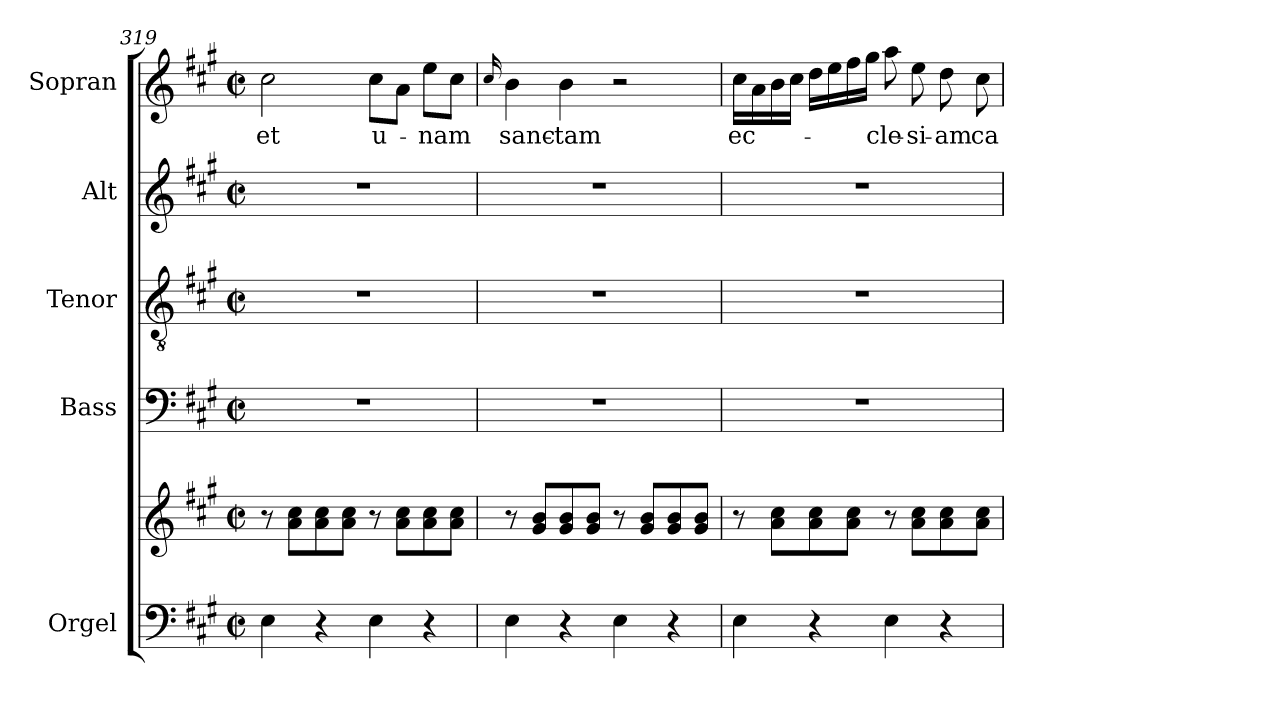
**kern	**kern	**kern	**kern	**kern	**kern	**text
*part5	*part5	*part4	*part3	*part2	*part1	*part1
*staff6	*staff5	*staff4	*staff3	*staff2	*staff1	*staff1
*I"Orgel	*	*I"Bass	*I"Tenor	*I"Alt	*I"Sopran	*
*I'Org.	*	*I'B.	*I'T.	*I'A.	*I'S.	*
*clefF4	*clefG2	*clefF4	*clefGv2	*clefG2	*clefG2	*
*k[f#c#g#]	*k[f#c#g#]	*k[f#c#g#]	*k[f#c#g#]	*k[f#c#g#]	*k[f#c#g#]	*
*A:	*A:	*A:	*A:	*A:	*A:	*
*M2/2	*M2/2	*M2/2	*M2/2	*M2/2	*M2/2	*
*met(c|)	*met(c|)	*met(c|)	*met(c|)	*met(c|)	*met(c|)	*
=319	=319	=319	=319	=319	=319	=319
!	!	!	!	!	!	!LO:LY:b
4E\	8r	1r	1r	1r	2cc#\	et
.	8a\ 8cc#\L	.	.	.	.	.
4r	8a\ 8cc#\	.	.	.	.	.
.	8a\ 8cc#\J	.	.	.	.	.
!	!	!	!	!	!	!LO:LY:b
4E\	8r	.	.	.	8cc#\L	u-
.	8a\ 8cc#\L	.	.	.	8a\J	.
!	!	!	!	!	!	!LO:LY:b
4r	8a\ 8cc#\	.	.	.	8ee\L	-nam
.	8a\ 8cc#\J	.	.	.	8cc#\J	.
=320	=320	=320	=320	=320	=320	=320
.	.	.	.	.	16qqcc#/	.
!	!	!	!	!	!	!LO:LY:b
4E\	8r	1r	1r	1r	4b\	sanc-
.	8g#/ 8b/L	.	.	.	.	.
!	!	!	!	!	!	!LO:LY:b
4r	8g#/ 8b/	.	.	.	4b\	-tam
.	8g#/ 8b/J	.	.	.	.	.
4E\	8r	.	.	.	2r	.
.	8g#/ 8b/L	.	.	.	.	.
4r	8g#/ 8b/	.	.	.	.	.
.	8g#/ 8b/J	.	.	.	.	.
=321	=321	=321	=321	=321	=321	=321
!	!	!	!	!	!	!LO:LY:b
4E\	8r	1r	1r	1r	16cc#\LL	ec-
.	.	.	.	.	16a\	.
.	8a\ 8cc#\L	.	.	.	16b\	.
.	.	.	.	.	16cc#\JJ	.
4r	8a\ 8cc#\	.	.	.	16dd\LL	.
.	.	.	.	.	16ee\	.
.	8a\ 8cc#\J	.	.	.	16ff#\	.
.	.	.	.	.	16gg#\JJ	.
!	!	!	!	!	!	!LO:LY:b
4E\	8r	.	.	.	8aa\	-cle-
!	!	!	!	!	!	!LO:LY:b
.	8a\ 8cc#\L	.	.	.	8ee\	-si-
!	!	!	!	!	!	!LO:LY:b
4r	8a\ 8cc#\	.	.	.	8dd\	-am
!	!	!	!	!	!	!LO:LY:b
.	8a\ 8cc#\J	.	.	.	8cc#\	ca-
=	=	=	=	=	=	=
*-	*-	*-	*-	*-	*-	*-
